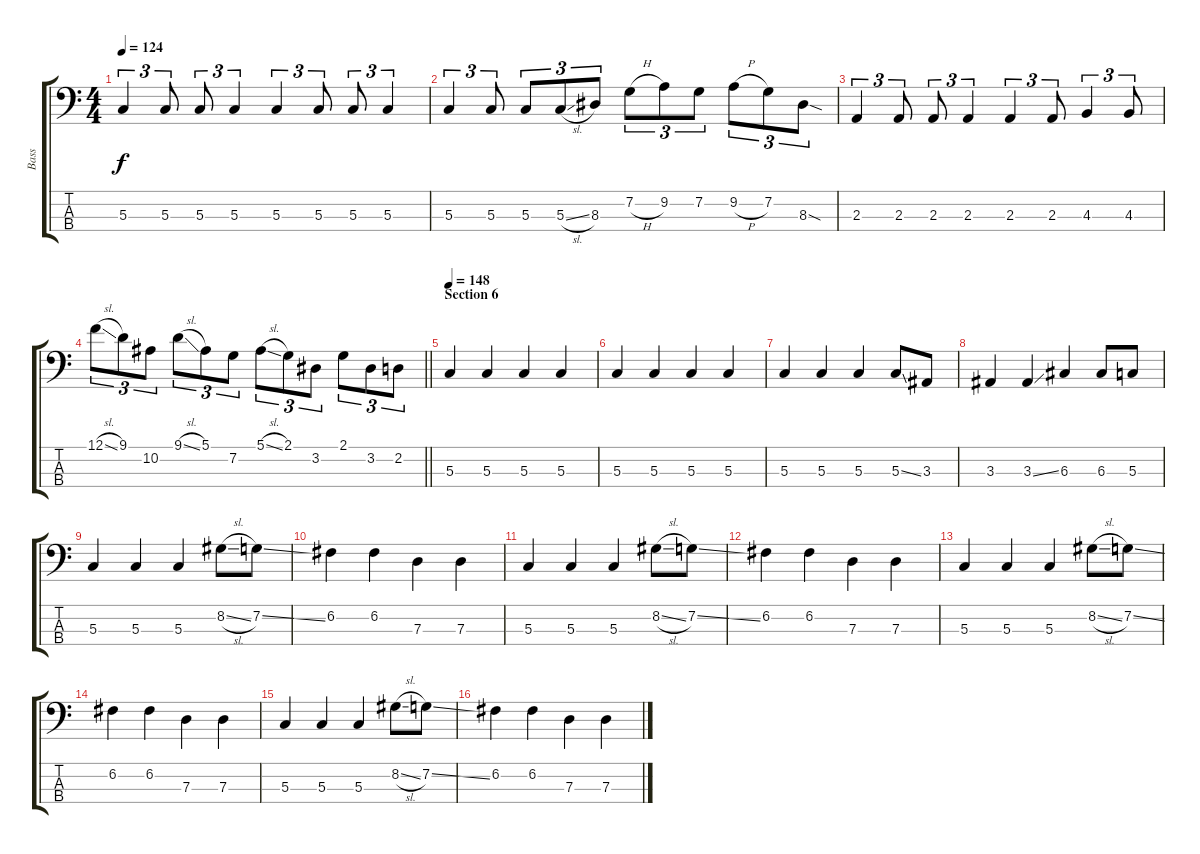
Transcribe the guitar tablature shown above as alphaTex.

\track ("Bass" "Bass") {instrument electricbasspick}
\staff {score tabs}
\tuning (F2 C2 G1 D1) {hide}
\ts (4 4)
\tempo 124
\clef f4
\ks c
5.3.4{tu (3 2) dy f} 5.3.8{tu (3 2)} 5.3.8{tu (3 2)} 5.3.4{tu (3 2)} 5.3.4{tu (3 2)} 5.3.8{tu (3 2)} 5.3.8{tu (3 2)} 5.3.4{tu (3 2)} |
5.3.4{tu (3 2)} 5.3.8{tu (3 2)} 5.3.8{tu (3 2)} 5.3{sl}.8{tu (3 2)} 8.3.8{tu (3 2)} 7.2{h}.8{tu (3 2)} 9.2.8{tu (3 2)} 7.2.8{tu (3 2)} 9.2{h}.8{tu (3 2)} 7.2.8{tu (3 2)} 8.3{sod}.8{tu (3 2)} |
2.3.4{tu (3 2)} 2.3.8{tu (3 2)} 2.3.8{tu (3 2)} 2.3.4{tu (3 2)} 2.3.4{tu (3 2)} 2.3.8{tu (3 2)} 4.3.4{tu (3 2)} 4.3.8{tu (3 2)} |
\barLineRight lightlight
12.1{sl}.8{tu (3 2)} 9.1.8{tu (3 2)} 10.2.8{tu (3 2)} 9.1{sl}.8{tu (3 2)} 5.1.8{tu (3 2)} 7.2.8{tu (3 2)} 5.1{sl}.8{tu (3 2)} 2.1.8{tu (3 2)} 3.2.8{tu (3 2)} 2.1.8{tu (3 2)} 3.2.8{tu (3 2)} 2.2.8{tu (3 2)} |
\section ("" "Section 6")
\tempo 148
5.3.4 5.3.4 5.3.4 5.3.4 |
5.3.4 5.3.4 5.3.4 5.3.4 |
5.3.4 5.3.4 5.3.4 5.3{ss}.8 3.3.8 |
3.3.4 3.3{ss}.4 6.3.4 6.3.8 5.3.8 |
5.3.4 5.3.4 5.3.4 8.2{sl}.8 7.2{ss}.8 |
6.2.4 6.2.4 7.3.4 7.3.4 |
5.3.4 5.3.4 5.3.4 8.2{sl}.8 7.2{ss}.8 |
6.2.4 6.2.4 7.3.4 7.3.4 |
5.3.4 5.3.4 5.3.4 8.2{sl}.8 7.2{ss}.8 |
6.2.4 6.2.4 7.3.4 7.3.4 |
5.3.4 5.3.4 5.3.4 8.2{sl}.8 7.2{ss}.8 |
6.2.4 6.2.4 7.3.4 7.3.4
